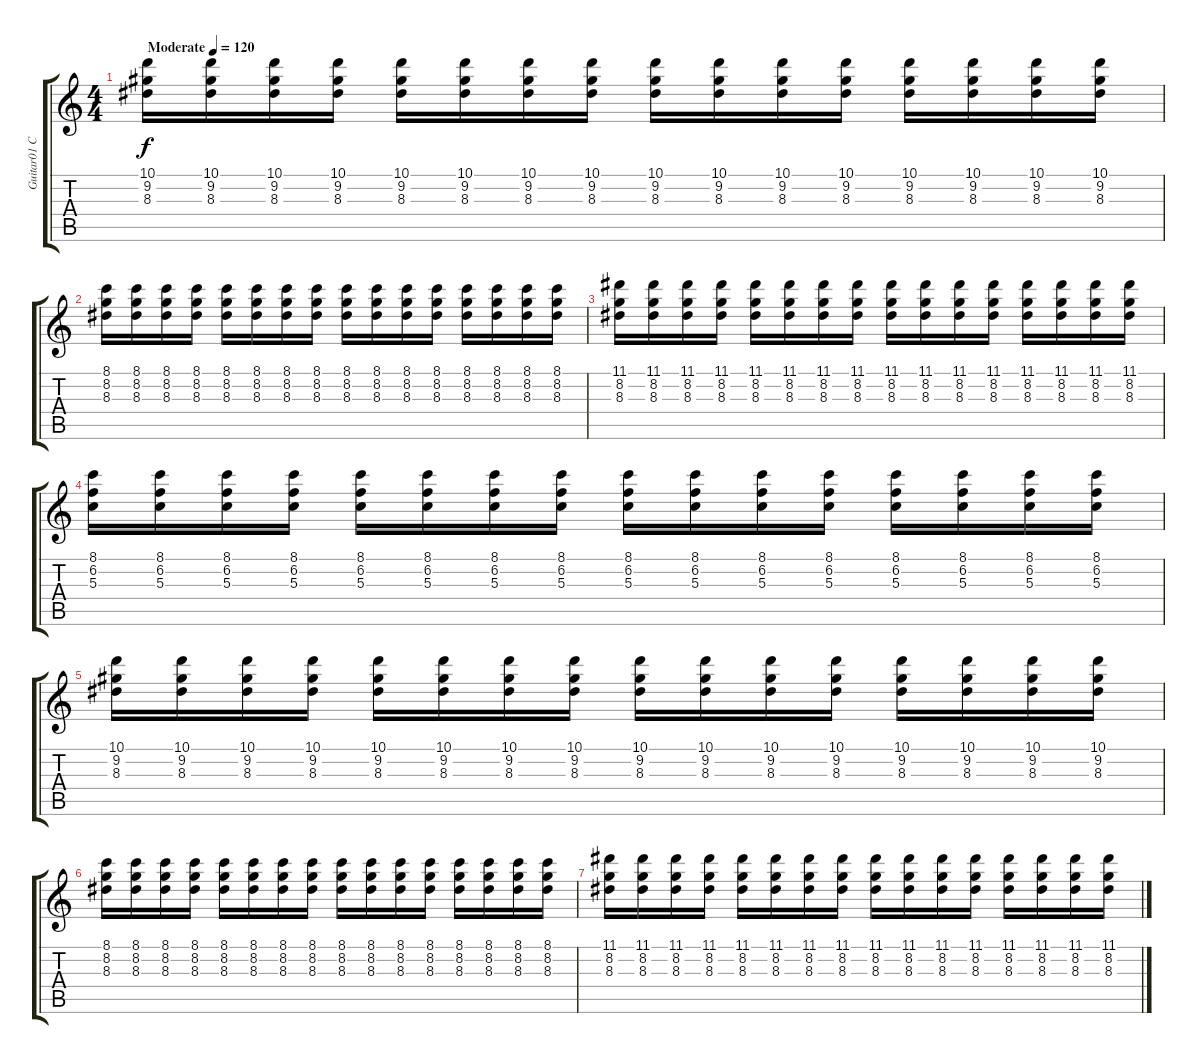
\track ("Guitar01 Clean" "Guitar01 C") {instrument electricguitarjazz}
\staff {score tabs}
\tuning (E4 B3 G3 D3 A2 E2) {hide}
\ts (4 4)
\tempo (120 "Moderate")
\clef g2
\ks c
(10.1 9.2 8.3).16{dy f instrument electricguitarjazz} (10.1 9.2 8.3).16 (10.1 9.2 8.3).16 (10.1 9.2 8.3).16 (10.1 9.2 8.3).16 (10.1 9.2 8.3).16 (10.1 9.2 8.3).16 (10.1 9.2 8.3).16 (10.1 9.2 8.3).16 (10.1 9.2 8.3).16 (10.1 9.2 8.3).16 (10.1 9.2 8.3).16 (10.1 9.2 8.3).16 (10.1 9.2 8.3).16 (10.1 9.2 8.3).16 (10.1 9.2 8.3).16 |
(8.1 8.2 8.3).16 (8.1 8.2 8.3).16 (8.1 8.2 8.3).16 (8.1 8.2 8.3).16 (8.1 8.2 8.3).16 (8.1 8.2 8.3).16 (8.1 8.2 8.3).16 (8.1 8.2 8.3).16 (8.1 8.2 8.3).16 (8.1 8.2 8.3).16 (8.1 8.2 8.3).16 (8.1 8.2 8.3).16 (8.1 8.2 8.3).16 (8.1 8.2 8.3).16 (8.1 8.2 8.3).16 (8.1 8.2 8.3).16 |
(11.1 8.2 8.3).16 (11.1 8.2 8.3).16 (11.1 8.2 8.3).16 (11.1 8.2 8.3).16 (11.1 8.2 8.3).16 (11.1 8.2 8.3).16 (11.1 8.2 8.3).16 (11.1 8.2 8.3).16 (11.1 8.2 8.3).16 (11.1 8.2 8.3).16 (11.1 8.2 8.3).16 (11.1 8.2 8.3).16 (11.1 8.2 8.3).16 (11.1 8.2 8.3).16 (11.1 8.2 8.3).16 (11.1 8.2 8.3).16 |
(8.1 6.2 5.3).16 (8.1 6.2 5.3).16 (8.1 6.2 5.3).16 (8.1 6.2 5.3).16 (8.1 6.2 5.3).16 (8.1 6.2 5.3).16 (8.1 6.2 5.3).16 (8.1 6.2 5.3).16 (8.1 6.2 5.3).16 (8.1 6.2 5.3).16 (8.1 6.2 5.3).16 (8.1 6.2 5.3).16 (8.1 6.2 5.3).16 (8.1 6.2 5.3).16 (8.1 6.2 5.3).16 (8.1 6.2 5.3).16 |
(10.1 9.2 8.3).16 (10.1 9.2 8.3).16 (10.1 9.2 8.3).16 (10.1 9.2 8.3).16 (10.1 9.2 8.3).16 (10.1 9.2 8.3).16 (10.1 9.2 8.3).16 (10.1 9.2 8.3).16 (10.1 9.2 8.3).16 (10.1 9.2 8.3).16 (10.1 9.2 8.3).16 (10.1 9.2 8.3).16 (10.1 9.2 8.3).16 (10.1 9.2 8.3).16 (10.1 9.2 8.3).16 (10.1 9.2 8.3).16 |
(8.1 8.2 8.3).16 (8.1 8.2 8.3).16 (8.1 8.2 8.3).16 (8.1 8.2 8.3).16 (8.1 8.2 8.3).16 (8.1 8.2 8.3).16 (8.1 8.2 8.3).16 (8.1 8.2 8.3).16 (8.1 8.2 8.3).16 (8.1 8.2 8.3).16 (8.1 8.2 8.3).16 (8.1 8.2 8.3).16 (8.1 8.2 8.3).16 (8.1 8.2 8.3).16 (8.1 8.2 8.3).16 (8.1 8.2 8.3).16 |
(11.1 8.2 8.3).16 (11.1 8.2 8.3).16 (11.1 8.2 8.3).16 (11.1 8.2 8.3).16 (11.1 8.2 8.3).16 (11.1 8.2 8.3).16 (11.1 8.2 8.3).16 (11.1 8.2 8.3).16 (11.1 8.2 8.3).16 (11.1 8.2 8.3).16 (11.1 8.2 8.3).16 (11.1 8.2 8.3).16 (11.1 8.2 8.3).16 (11.1 8.2 8.3).16 (11.1 8.2 8.3).16 (11.1 8.2 8.3).16
